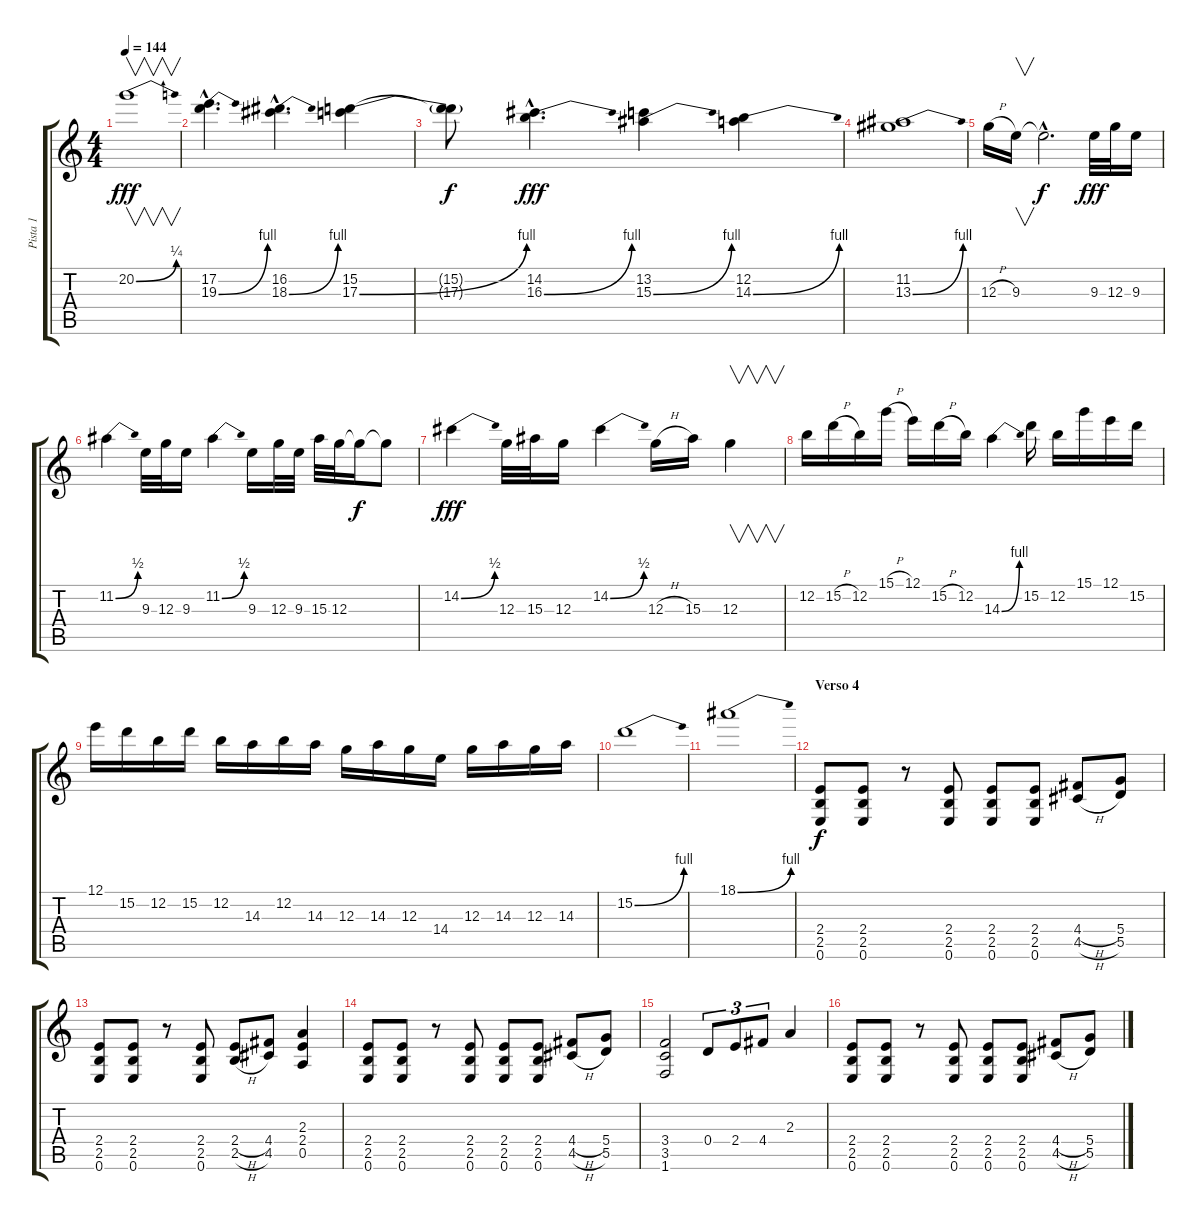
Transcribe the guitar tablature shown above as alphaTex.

\track ("Pista 1" "Pista 1") {instrument distortionguitar}
\staff {score tabs}
\tuning (E4 B3 G3 D3 A2 E2) {hide}
\ts (4 4)
\tempo 144
\clef g2
\ks c
20.2{be (bend 0 0 60 1)}.1{v dy fff} |
(17.2{hac} 19.3{be (bend 0 0 60 4) hac}).4{d} (16.2{hac} 18.3{be (bend 0 0 60 4) hac}).4{d} (15.2 17.3{be (bend 0 0 60 4)}).4 |
(15.2{t} 17.3{t}).8{dy f} (14.2{hac} 16.3{be (bend 0 0 60 4) hac}).4{d dy fff} (13.2 15.3{be (bend 0 0 60 4)}).4 (12.2 14.3{be (bend 0 0 60 4)}).4 |
(11.2 13.3{be (bend 0 0 60 4)}).1 |
12.3{h}.16 9.3.16{v} 9.3{hac t}.2{d dy f} 9.3.32{dy fff} 12.3.32 9.3.16 |
11.2{be (bend 0 0 60 2)}.4 9.3.32 12.3.32 9.3.16 11.2{be (bend 0 0 60 2)}.4 9.3.16 12.3.32 9.3.32 15.3.32 12.3.32 12.3{t}.16{dy f} 12.3{t}.8 |
14.2{be (bend 0 0 60 2)}.4{dy fff} 12.3.32 15.3.32 12.3.16 14.2{be (bend 0 0 60 2)}.4 12.3{h}.16 15.3.16 12.3.4{v} |
12.2.16 15.2{h}.16 12.2.16 15.1{h}.16 12.1.16 15.2{h}.16 12.2.16 14.3{be (bend 0 0 60 4)}.4 15.2.16 12.2.16 15.1.16 12.1.16 15.2.16 |
12.1.16 15.2.16 12.2.16 15.2.16 12.2.16 14.3.16 12.2.16 14.3.16 12.3.16 14.3.16 12.3.16 14.4.16 12.3.16 14.3.16 12.3.16 14.3.16 |
15.2{be (bend 0 0 60 4)}.1 |
18.1{be (bend 0 0 60 4)}.1 |
\section ("" "Verso 4")
(2.4 2.5 0.6).8{dy f} (2.4 2.5 0.6).8 r.8 (2.4 2.5 0.6).8 (2.4 2.5 0.6).8 (2.4 2.5 0.6).8 (4.4{h} 4.5{h}).8 (5.4 5.5).8 |
(2.4 2.5 0.6).8 (2.4 2.5 0.6).8 r.8 (2.4 2.5 0.6).8 (2.4{h} 2.5{h}).8 (4.4 4.5).8 (2.3 2.4 0.5).4 |
(2.4 2.5 0.6).8 (2.4 2.5 0.6).8 r.8 (2.4 2.5 0.6).8 (2.4 2.5 0.6).8 (2.4 2.5 0.6).8 (4.4{h} 4.5{h}).8 (5.4 5.5).8 |
(3.4 3.5 1.6).2 0.4.8{tu (3 2)} 2.4.8{tu (3 2)} 4.4.8{tu (3 2)} 2.3.4 |
(2.4 2.5 0.6).8 (2.4 2.5 0.6).8 r.8 (2.4 2.5 0.6).8 (2.4 2.5 0.6).8 (2.4 2.5 0.6).8 (4.4{h} 4.5{h}).8 (5.4 5.5).8
